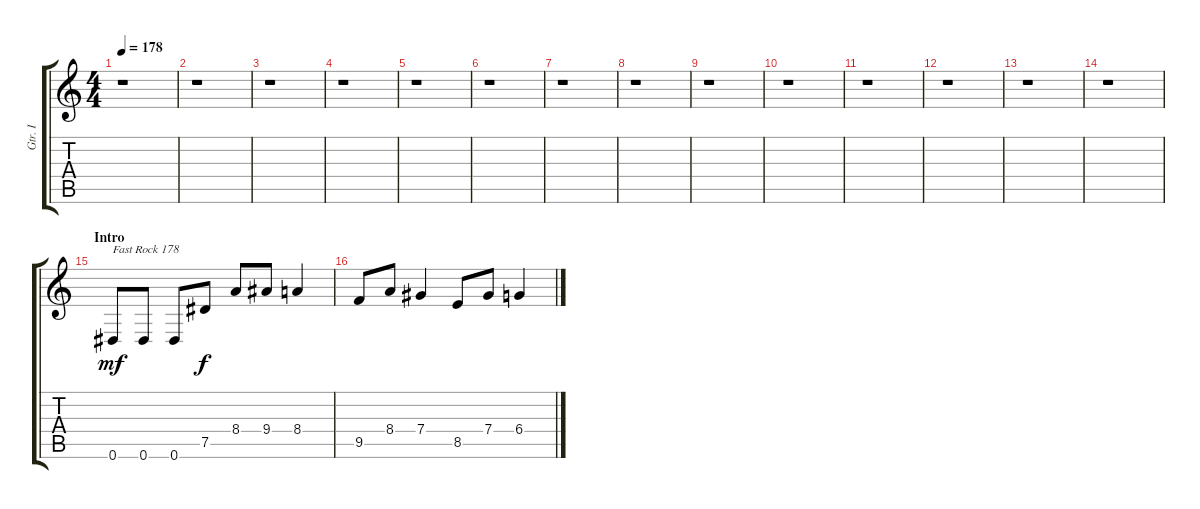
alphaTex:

\track ("Gtr. I" "Gtr. I") {instrument overdrivenguitar}
\staff {score tabs}
\tuning (Eb4 Bb3 Gb3 Db3 Ab2 Eb2) {hide}
\ts (4 4)
\tempo 178
\clef g2
\ks c
r.1{dy p} |
r.1 |
r.1 |
r.1 |
r.1 |
r.1 |
r.1 |
r.1 |
r.1 |
r.1 |
r.1 |
r.1 |
r.1 |
r.1 |
\section ("" "Intro")
0.6.8{txt "Fast Rock 178" dy mf} 0.6.8 0.6.8 7.5.8{dy f} 8.4.8 9.4.8 8.4.4 |
9.5.8 8.4.8 7.4.4 8.5.8 7.4.8 6.4.4
